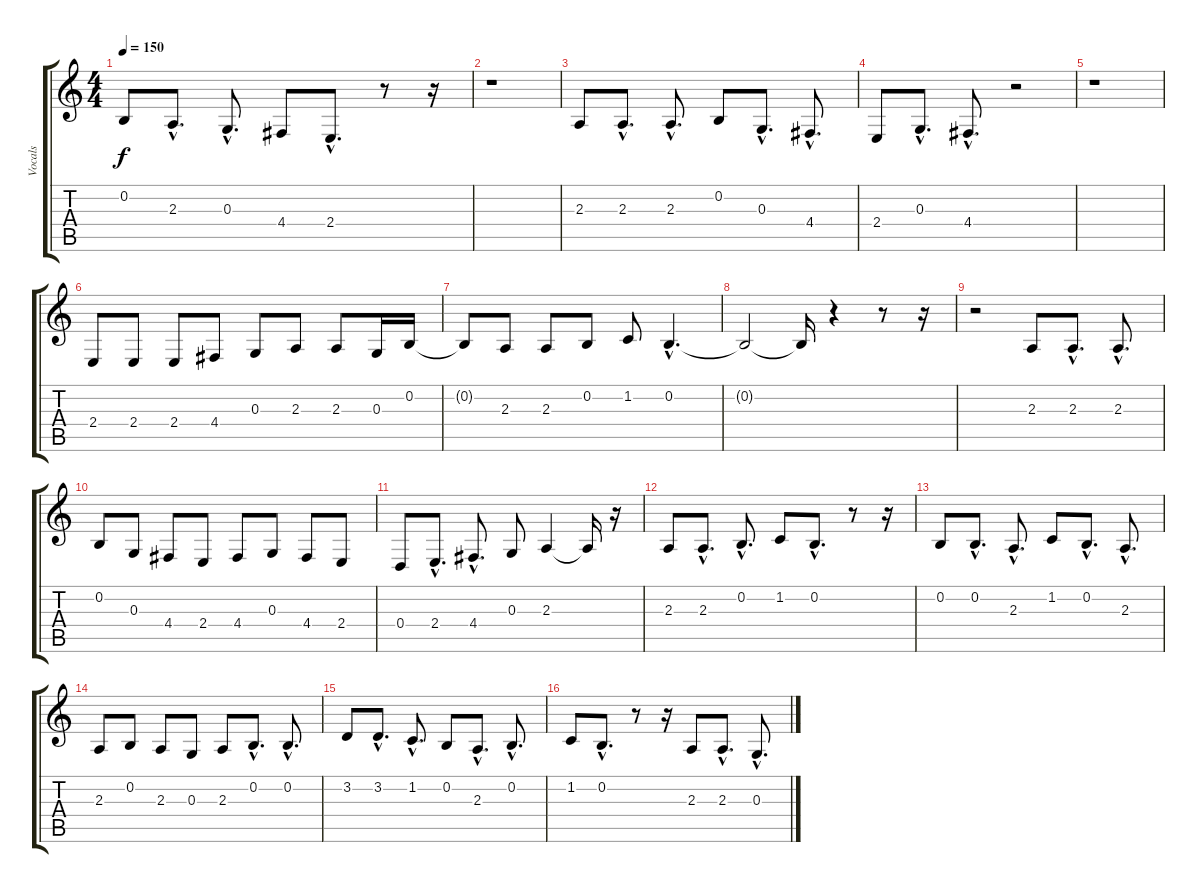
\track ("Vocals" "Vocals") {instrument synthvoice}
\staff {score tabs}
\tuning (E4 B3 G3 D3 A2 E2) {hide}
\ts (4 4)
\tempo 150
\clef g2
\ks c
0.2.8{dy f} 2.3{hac}.8{d} 0.3{hac}.8{d} 4.4.8 2.4{hac}.8{d} r.8 r.16 |
r.1 |
2.3.8 2.3{hac}.8{d} 2.3{hac}.8{d} 0.2.8 0.3{hac}.8{d} 4.4{hac}.8{d} |
2.4.8 0.3{hac}.8{d} 4.4{hac}.8{d} r.2 |
r.1 |
2.4.8 2.4.8 2.4.8 4.4.8 0.3.8 2.3.8 2.3.8 0.3.16 0.2.16 |
0.2{t}.8 2.3.8 2.3.8 0.2.8 1.2.8 0.2{hac}.4{d} |
0.2{t}.2 0.2{t}.16 r.4 r.8 r.16 |
r.2 2.3.8 2.3{hac}.8{d} 2.3{hac}.8{d} |
0.2.8 0.3.8 4.4.8 2.4.8 4.4.8 0.3.8 4.4.8 2.4.8 |
0.4.8 2.4{hac}.8{d} 4.4{hac}.8{d} 0.3.8 2.3.4 2.3{t}.16 r.16 |
2.3.8 2.3{hac}.8{d} 0.2{hac}.8{d} 1.2.8 0.2{hac}.8{d} r.8 r.16 |
0.2.8 0.2{hac}.8{d} 2.3{hac}.8{d} 1.2.8 0.2{hac}.8{d} 2.3{hac}.8{d} |
2.3.8 0.2.8 2.3.8 0.3.8 2.3.8 0.2{hac}.8{d} 0.2{hac}.8{d} |
3.2.8 3.2{hac}.8{d} 1.2{hac}.8{d} 0.2.8 2.3{hac}.8{d} 0.2{hac}.8{d} |
1.2.8 0.2{hac}.8{d} r.8 r.16 2.3.8 2.3{hac}.8{d} 0.3{hac}.8{d}
